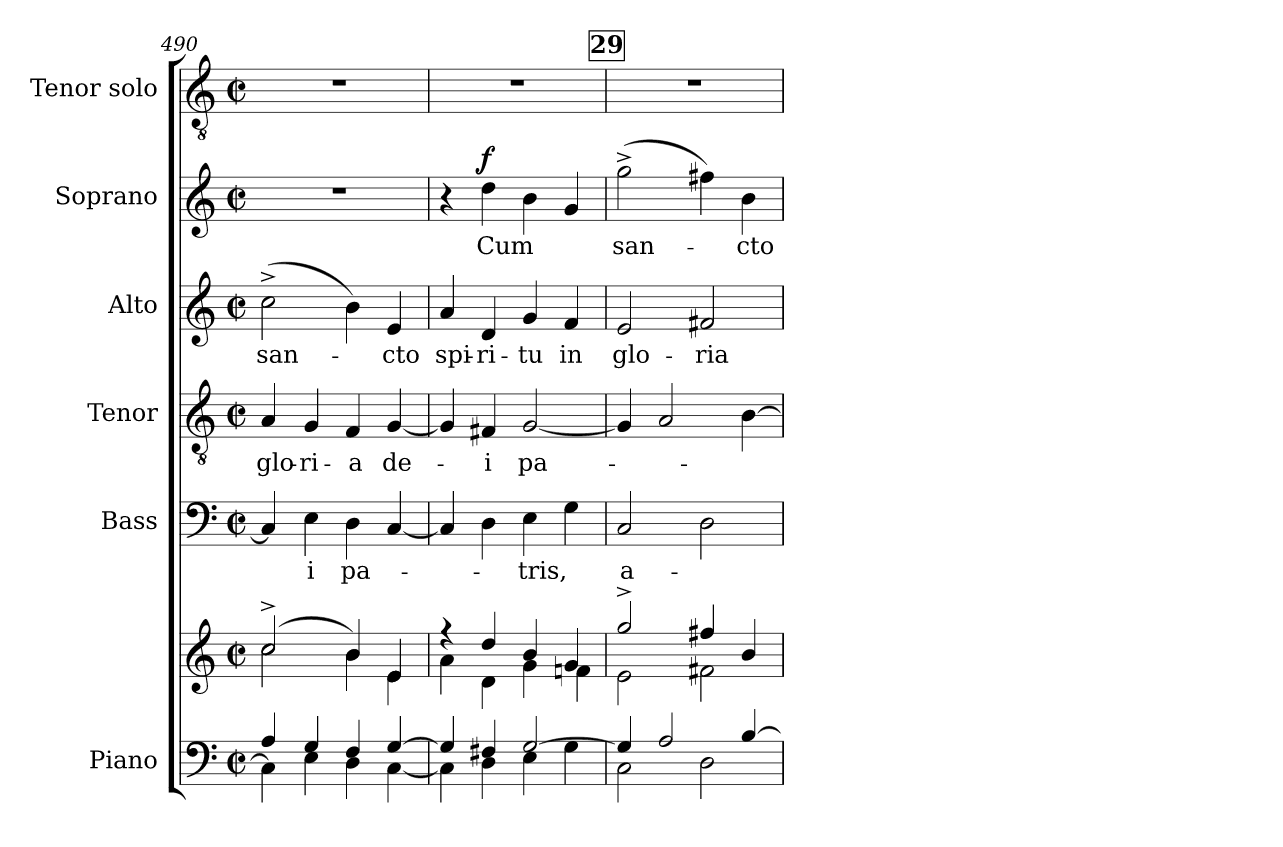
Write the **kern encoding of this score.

**kern	**kern	**kern	**text	**kern	**text	**kern	**text	**kern	**text	**dynam	**kern
*part6	*part6	*part5	*part5	*part4	*part4	*part3	*part3	*part2	*part2	*part2	*part1
*staff7	*staff6	*staff5	*staff5	*staff4	*staff4	*staff3	*staff3	*staff2	*staff2	*staff2	*staff1
*I"Piano	*	*I"Bass	*	*I"Tenor	*	*I"Alto	*	*I"Soprano	*	*	*I"Tenor solo
*I'Pno.	*	*I'B.	*	*I'T.	*	*I'A.	*	*I'S.	*	*	*I'T.s
*clefF4	*clefG2	*clefF4	*	*clefGv2	*	*clefG2	*	*clefG2	*	*	*clefGv2
*k[]	*k[]	*k[]	*	*k[]	*	*k[]	*	*k[]	*	*	*k[]
*M2/2	*M2/2	*M2/2	*	*M2/2	*	*M2/2	*	*M2/2	*	*	*M2/2
*met(c|)	*met(c|)	*met(c|)	*	*met(c|)	*	*met(c|)	*	*met(c|)	*	*	*met(c|)
=490	=490	=490	=490	=490	=490	=490	=490	=490	=490	=490	=490
*^	*^	*	*	*	*	*	*	*	*	*	*
!	!	!	!	!	!	!	!LO:LY:b	!	!LO:LY:b	!	!	!	!
4A/	4C\]	(>2cc^/	2cc\	4C/]	.	4A/	glo-	(>2cc^\	san-	1r	.	.	1r
!	!	!	!	!	!LO:LY:b	!	!LO:LY:b	!	!	!	!	!	!
4G/	4E\	.	.	4E\	-i	4G/	-ri-	.	.	.	.	.	.
!	!	!	!	!	!LO:LY:b	!	!LO:LY:b	!	!	!	!	!	!
4F/	4D\	4b/)	4b\	4D\	pa-	4F/	-a	4b\)	.	.	.	.	.
!	!	!	!	!	!	!	!LO:LY:b	!	!LO:LY:b	!	!	!	!
[4G/	[4C\	4e/	4e\	[4C/	.	[4G/	de-	4e/	-cto	.	.	.	.
=491	=491	=491	=491	=491	=491	=491	=491	=491	=491	=491	=491	=491	=491
!	!	!	!	!	!	!	!	!	!LO:LY:b	!	!	!	!
4G/]	4C\]	4r	4a\	4C/]	.	4G/]	.	4a/	spi-	4r	.	.	1r
!	!	!	!	!	!	!	!LO:LY:b	!	!LO:LY:b	!	!LO:LY:b	!LO:DY:a	!
4F#X/	4D\	4dd/	4d\	4D\	.	4F#X/	-i	4d/	-ri-	4dd\	-Cum	f	.
!	!	!	!	!	!LO:LY:b	!	!LO:LY:b	!	!LO:LY:b	!	!	!	!
[2G/	4E\	4b/	4g\	4E\	-tris,	[2G/	pa-	4g/	-tu	4b\	.	.	.
!	!	!	!	!	!	!	!	!	!LO:LY:b	!	!	!	!
.	4G\	4g/	4fn\	4G\	.	.	.	4f/	in	4g/	.	.	.
!!LO:REH:place=s1:a:B:fs=14:t=29
=492	=492	=492	=492	=492	=492	=492	=492	=492	=492	=492	=492	=492	=492
!	!	!	!	!	!LO:LY:b	!	!	!	!LO:LY:b	!	!LO:LY:b	!	!
4G/]	2C\	2gg:^/	2e\	2C/	a-	4G/]	.	2e/	glo-	(>2gg^\	san-	.	1r
2A/	.	.	.	.	.	2A/	.	.	.	.	.	.	.
!	!	!	!	!	!	!	!	!	!LO:LY:b	!	!	!	!
.	2D\	4ff#X/	2f#X\	2D\	.	.	.	2f#X/	-ria	4ff#X\)	.	.	.
!	!	!	!	!	!	!	!	!	!	!	!LO:LY:b	!	!
[4B/	.	4b/	.	.	.	[4B\	.	.	.	4b\	-cto	.	.
*v	*v	*	*	*	*	*	*	*	*	*	*	*	*
*	*v	*v	*	*	*	*	*	*	*	*	*	*
=	=	=	=	=	=	=	=	=	=	=	=
*-	*-	*-	*-	*-	*-	*-	*-	*-	*-	*-	*-
